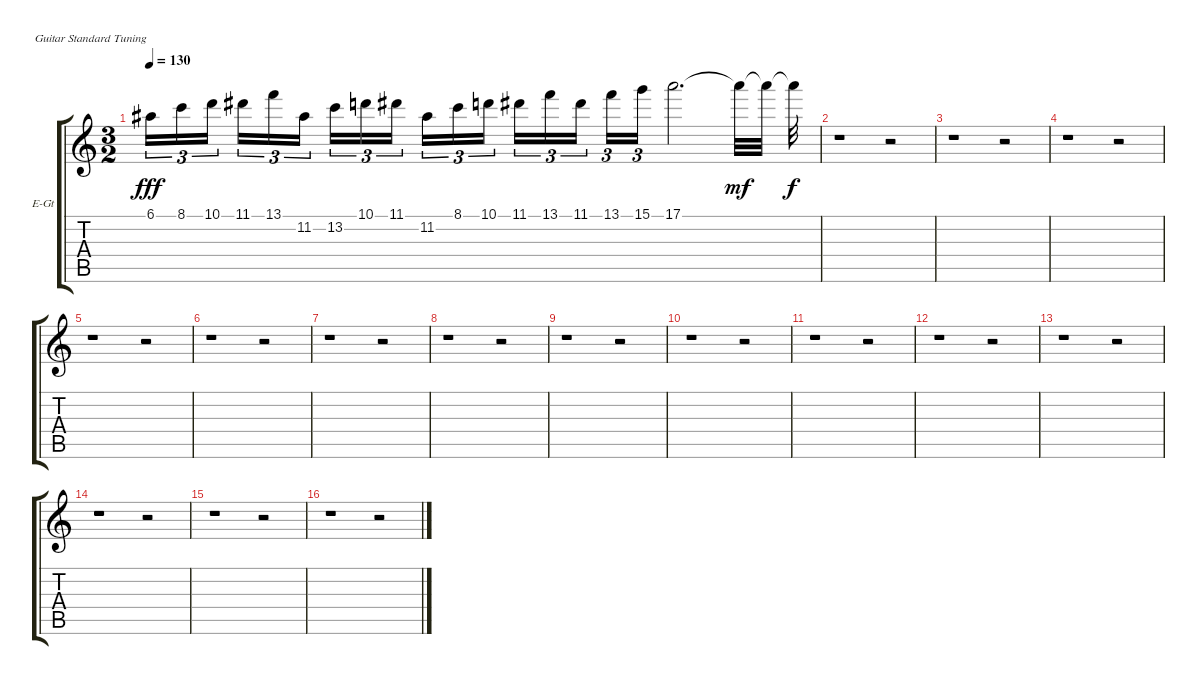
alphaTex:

\bracketExtendMode groupsimilarinstruments
\firstSystemTrackNameOrientation horizontal
\otherSystemsTrackNameOrientation horizontal
\track ("Гитара 3" "E-Gt") {instrument distortionguitar}
\staff {score tabs}
\tuning (E4 B3 G3 D3 A2 E2)
\ts (3 2)
\tempo 130
\clef g2
\ks c
6.1.16{tu (3 2) dy fff} 8.1.16{tu (3 2)} 10.1.16{tu (3 2)} 11.1.16{tu (3 2)} 13.1.16{tu (3 2)} 11.2.16{tu (3 2)} 13.2.16{tu (3 2)} 10.1.16{tu (3 2)} 11.1.16{tu (3 2)} 11.2.16{tu (3 2)} 8.1.16{tu (3 2)} 10.1.16{tu (3 2)} 11.1.16{tu (3 2)} 13.1.16{tu (3 2)} 11.1.16{tu (3 2)} 13.1.16{tu (3 2)} 15.1.16{tu (3 2)} 17.1.2{d} 17.1{t}.32{dy mf} 17.1{t}.32 17.1{t}.32{dy f} |
r.1 r.2 |
r.1 r.2 |
r.1 r.2 |
r.1 r.2 |
r.1 r.2 |
r.1 r.2 |
r.1 r.2 |
r.1 r.2 |
r.1 r.2 |
r.1 r.2 |
r.1 r.2 |
r.1 r.2 |
r.1 r.2 |
r.1 r.2 |
r.1 r.2
